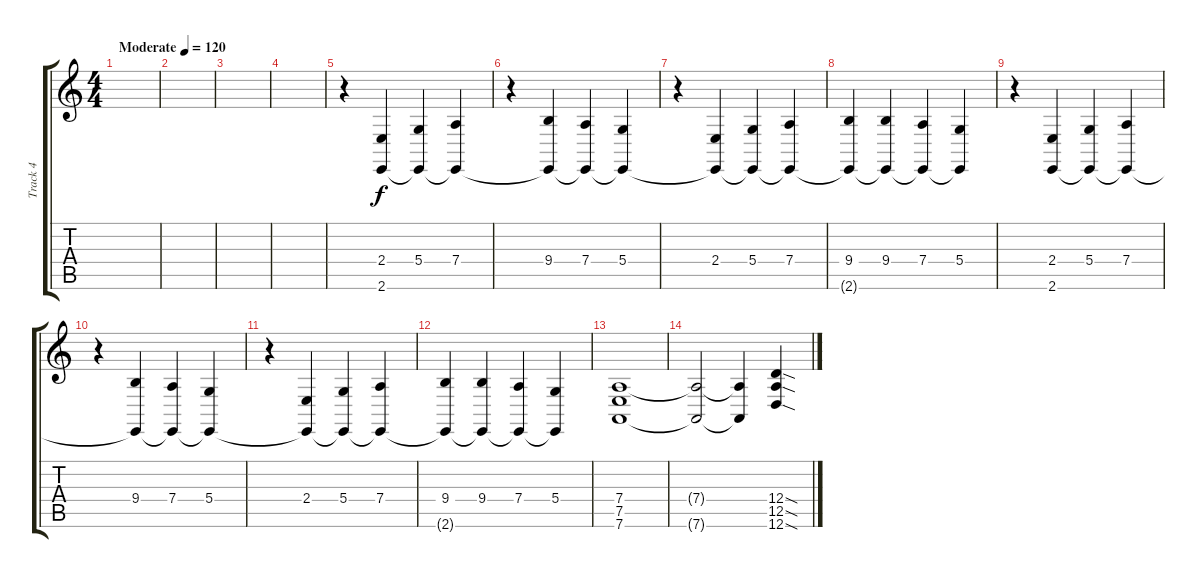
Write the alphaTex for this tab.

\track ("Track 4" "Track 4") {instrument trombone}
\staff {score tabs}
\tuning (E4 B3 G3 D3 A2 D2) {hide}
\ts (4 4)
\tempo (120 "Moderate")
\clef g2
\ks c
|
|
|
|
r.4 (2.4 2.6).4 (5.4 2.6{t}).4 (7.4 2.6{t}).4 |
r.4 (9.4 2.6{t}).4 (7.4 2.6{t}).4 (5.4 2.6{t}).4 |
r.4 (2.4 2.6{t}).4 (5.4 2.6{t}).4 (7.4 2.6{t}).4 |
(9.4 2.6{t}).4 (9.4 2.6{t}).4 (7.4 2.6{t}).4 (5.4 2.6{t}).4 |
r.4 (2.4 2.6).4 (5.4 2.6{t}).4 (7.4 2.6{t}).4 |
r.4 (9.4 2.6{t}).4 (7.4 2.6{t}).4 (5.4 2.6{t}).4 |
r.4 (2.4 2.6{t}).4 (5.4 2.6{t}).4 (7.4 2.6{t}).4 |
(9.4 2.6{t}).4 (9.4 2.6{t}).4 (7.4 2.6{t}).4 (5.4 2.6{t}).4 |
(7.4 7.5 7.6).1 |
(7.4{t} 7.6{t}).2 (7.4{t} 7.6{t}).4 (12.4{sod} 12.5{sod} 12.6{sod}).4
